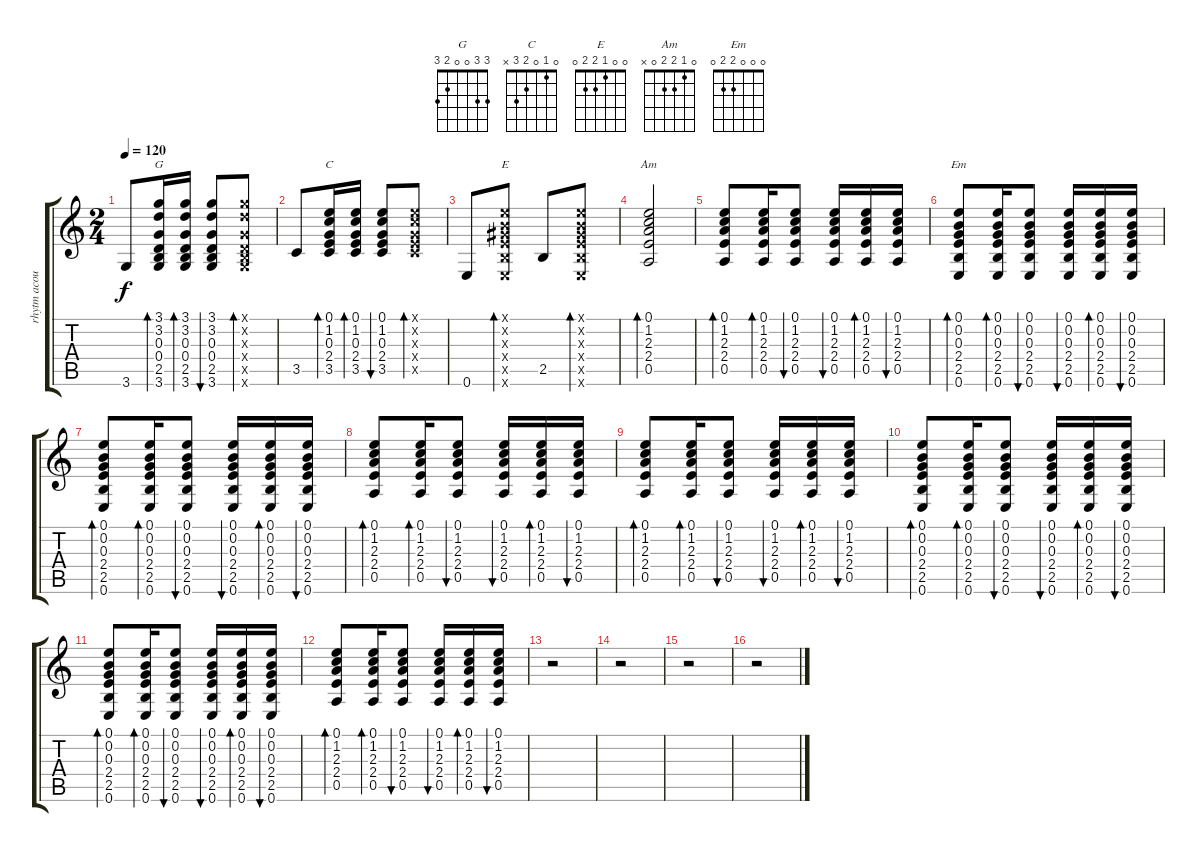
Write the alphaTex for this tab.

\track ("rhytm acoustic" "rhytm acou") {instrument acousticguitarsteel}
\staff {score tabs}
\tuning (E4 B3 G3 D3 A2 E2) {hide}
\chord ("G" 3 3 0 0 2 3)
\chord ("C" 0 1 0 2 3 x)
\chord ("E" 0 0 1 2 2 0)
\chord ("Am" 0 1 2 2 0 x)
\chord ("Em" 0 0 0 2 2 0)
\ts (2 4)
\tempo 120
\clef g2
\ks c
3.6.8{dy f} (3.1 3.2 0.3 0.4 2.5 3.6).16{bd 120 ch "G"} (3.1 3.2 0.3 0.4 2.5 3.6).16{bd 120} (3.1 3.2 0.3 0.4 2.5 3.6).8{bu 120} (3.1{x} 3.2{x} 0.3{x} 0.4{x} 2.5{x} 3.6{x}).8{bd 120} |
3.5.8 (0.1 1.2 0.3 2.4 3.5).16{bd 120 ch "C"} (0.1 1.2 0.3 2.4 3.5).16{bd 120} (0.1 1.2 0.3 2.4 3.5).8{bu 120} (0.1{x} 1.2{x} 0.3{x} 2.4{x} 3.5{x}).8{bd 120} |
0.6.8 (0.1{x} 0.2{x} 1.3{x} 2.4{x} 2.5{x} 0.6{x}).8{bd 120 ch "E"} 2.5.8 (0.1{x} 0.2{x} 1.3{x} 2.4{x} 2.5{x} 0.6{x}).8{bd 120} |
(0.1 1.2 2.3 2.4 0.5).2{bd 120 ch "Am"} |
(0.1 1.2 2.3 2.4 0.5).8{bd 120} (0.1 1.2 2.3 2.4 0.5).16{bd 120} (0.1 1.2 2.3 2.4 0.5).8{bu 120} (0.1 1.2 2.3 2.4 0.5).16{bu 120} (0.1 1.2 2.3 2.4 0.5).16{bd 120} (0.1 1.2 2.3 2.4 0.5).16{bu 120} |
(0.1 0.2 0.3 2.4 2.5 0.6).8{bd 120 ch "Em"} (0.1 0.2 0.3 2.4 2.5 0.6).16{bd 120} (0.1 0.2 0.3 2.4 2.5 0.6).8{bu 120} (0.1 0.2 0.3 2.4 2.5 0.6).16{bu 120} (0.1 0.2 0.3 2.4 2.5 0.6).16{bd 120} (0.1 0.2 0.3 2.4 2.5 0.6).16{bu 120} |
(0.1 0.2 0.3 2.4 2.5 0.6).8{bd 120} (0.1 0.2 0.3 2.4 2.5 0.6).16{bd 120} (0.1 0.2 0.3 2.4 2.5 0.6).8{bu 120} (0.1 0.2 0.3 2.4 2.5 0.6).16{bu 120} (0.1 0.2 0.3 2.4 2.5 0.6).16{bd 120} (0.1 0.2 0.3 2.4 2.5 0.6).16{bu 120} |
(0.1 1.2 2.3 2.4 0.5).8{bd 120} (0.1 1.2 2.3 2.4 0.5).16{bd 120} (0.1 1.2 2.3 2.4 0.5).8{bu 120} (0.1 1.2 2.3 2.4 0.5).16{bu 120} (0.1 1.2 2.3 2.4 0.5).16{bd 120} (0.1 1.2 2.3 2.4 0.5).16{bu 120} |
(0.1 1.2 2.3 2.4 0.5).8{bd 120} (0.1 1.2 2.3 2.4 0.5).16{bd 120} (0.1 1.2 2.3 2.4 0.5).8{bu 120} (0.1 1.2 2.3 2.4 0.5).16{bu 120} (0.1 1.2 2.3 2.4 0.5).16{bd 120} (0.1 1.2 2.3 2.4 0.5).16{bu 120} |
(0.1 0.2 0.3 2.4 2.5 0.6).8{bd 120} (0.1 0.2 0.3 2.4 2.5 0.6).16{bd 120} (0.1 0.2 0.3 2.4 2.5 0.6).8{bu 120} (0.1 0.2 0.3 2.4 2.5 0.6).16{bu 120} (0.1 0.2 0.3 2.4 2.5 0.6).16{bd 120} (0.1 0.2 0.3 2.4 2.5 0.6).16{bu 120} |
(0.1 0.2 0.3 2.4 2.5 0.6).8{bd 120} (0.1 0.2 0.3 2.4 2.5 0.6).16{bd 120} (0.1 0.2 0.3 2.4 2.5 0.6).8{bu 120} (0.1 0.2 0.3 2.4 2.5 0.6).16{bu 120} (0.1 0.2 0.3 2.4 2.5 0.6).16{bd 120} (0.1 0.2 0.3 2.4 2.5 0.6).16{bu 120} |
(0.1 1.2 2.3 2.4 0.5).8{bd 120} (0.1 1.2 2.3 2.4 0.5).16{bd 120} (0.1 1.2 2.3 2.4 0.5).8{bu 120} (0.1 1.2 2.3 2.4 0.5).16{bu 120} (0.1 1.2 2.3 2.4 0.5).16{bd 120} (0.1 1.2 2.3 2.4 0.5).16{bu 120} |
r.2 |
r.2 |
r.2 |
r.2
